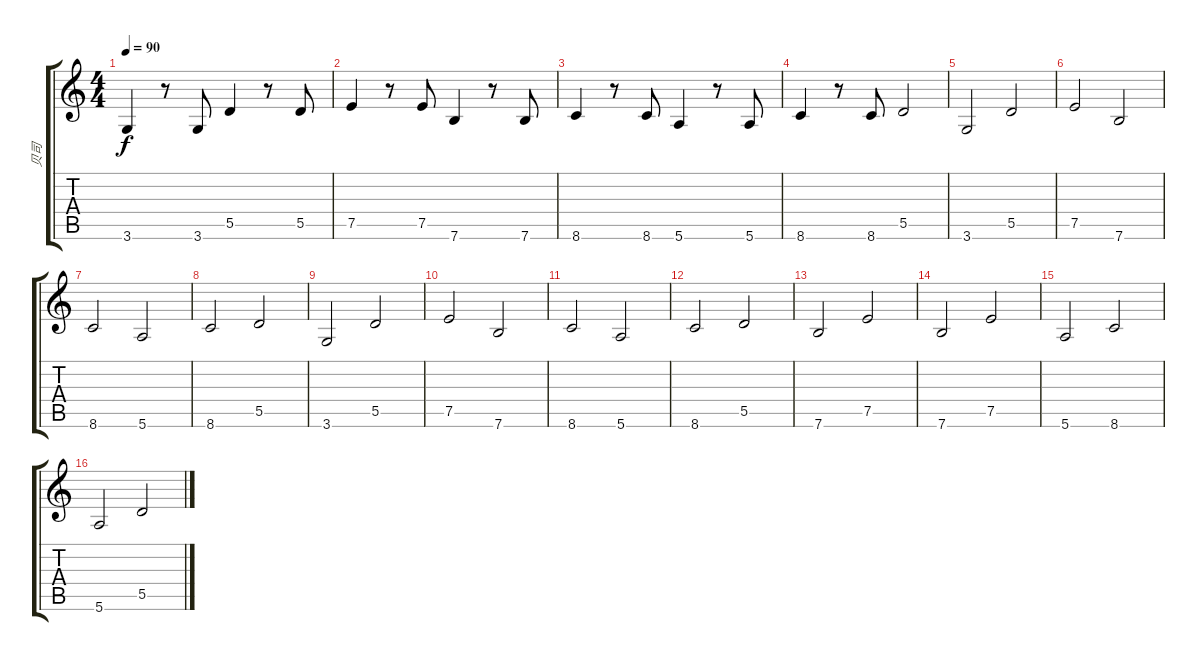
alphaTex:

\track ("贝司" "贝司") {instrument electricbasspick}
\staff {score tabs}
\tuning (E4 B3 G3 D3 A2 E2) {hide}
\ts (4 4)
\tempo 90
\clef g2
\ks c
3.6.4{dy f} r.8 3.6.8 5.5.4 r.8 5.5.8 |
7.5.4 r.8 7.5.8 7.6.4 r.8 7.6.8 |
8.6.4 r.8 8.6.8 5.6.4 r.8 5.6.8 |
8.6.4 r.8 8.6.8 5.5.2 |
3.6.2 5.5.2 |
7.5.2 7.6.2 |
8.6.2 5.6.2 |
8.6.2 5.5.2 |
3.6.2 5.5.2 |
7.5.2 7.6.2 |
8.6.2 5.6.2 |
8.6.2 5.5.2 |
7.6.2 7.5.2 |
7.6.2 7.5.2 |
5.6.2 8.6.2 |
5.6.2 5.5.2
